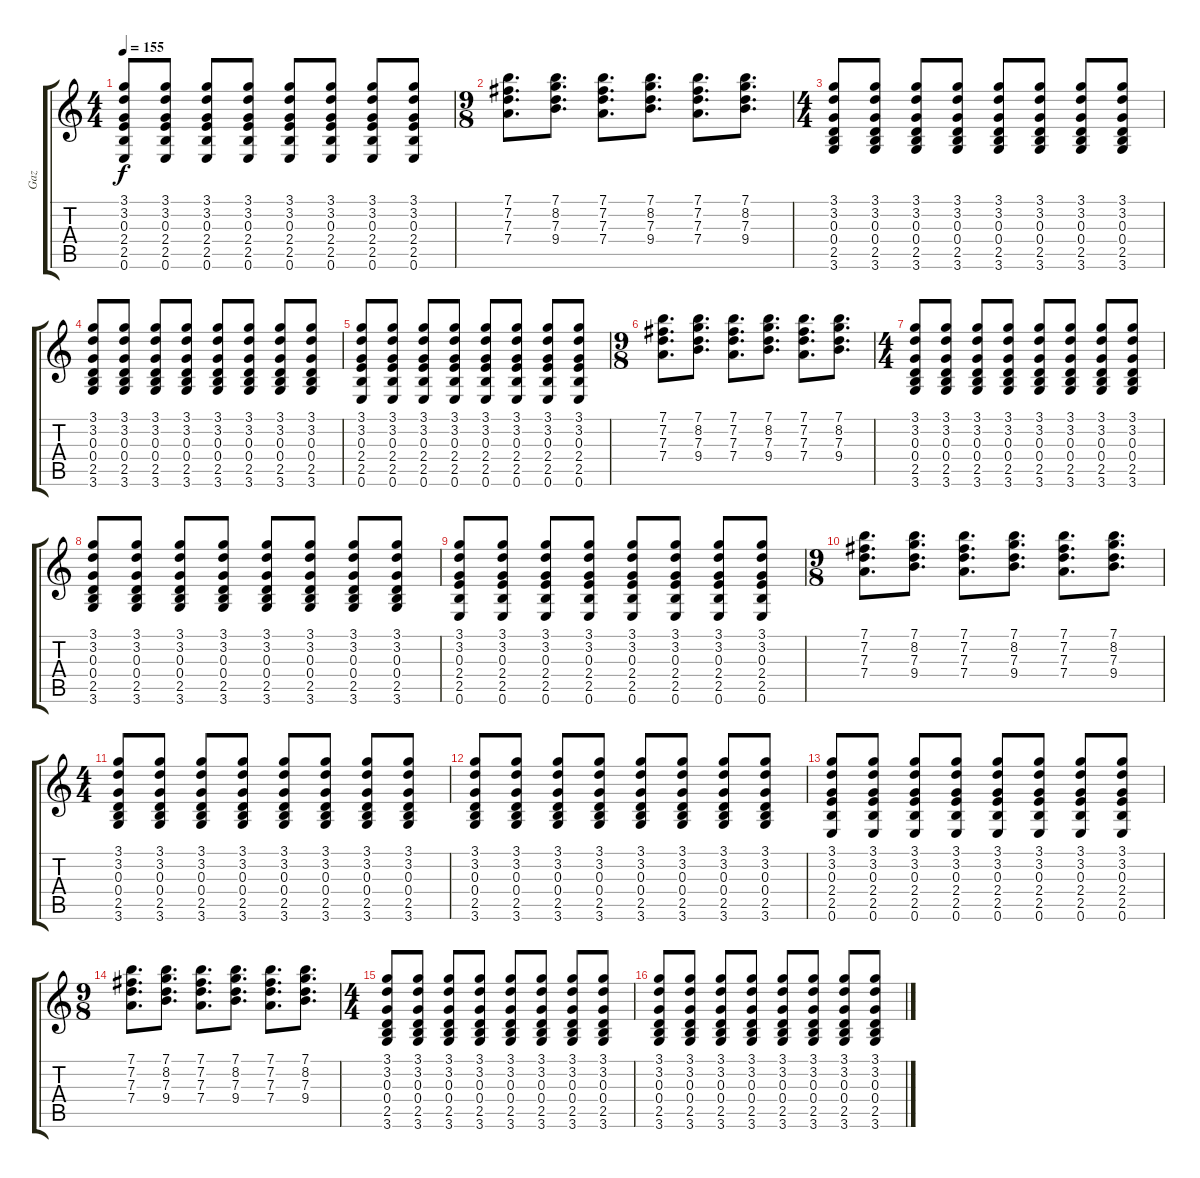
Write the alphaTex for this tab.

\track ("Gaz" "Gaz") {instrument distortionguitar}
\staff {score tabs}
\tuning (E4 B3 G3 D3 A2 E2) {hide}
\ts (4 4)
\tempo 155
\clef g2
\ks c
(3.1 3.2 0.3 2.4 2.5 0.6).8{dy f} (3.1 3.2 0.3 2.4 2.5 0.6).8 (3.1 3.2 0.3 2.4 2.5 0.6).8 (3.1 3.2 0.3 2.4 2.5 0.6).8 (3.1 3.2 0.3 2.4 2.5 0.6).8 (3.1 3.2 0.3 2.4 2.5 0.6).8 (3.1 3.2 0.3 2.4 2.5 0.6).8 (3.1 3.2 0.3 2.4 2.5 0.6).8 |
\ts (9 8)
(7.1 7.2 7.3 7.4).8{d} (7.1 8.2 7.3 9.4).8{d} (7.1 7.2 7.3 7.4).8{d} (7.1 8.2 7.3 9.4).8{d} (7.1 7.2 7.3 7.4).8{d} (7.1 8.2 7.3 9.4).8{d} |
\ts (4 4)
(3.1 3.2 0.3 0.4 2.5 3.6).8 (3.1 3.2 0.3 0.4 2.5 3.6).8 (3.1 3.2 0.3 0.4 2.5 3.6).8 (3.1 3.2 0.3 0.4 2.5 3.6).8 (3.1 3.2 0.3 0.4 2.5 3.6).8 (3.1 3.2 0.3 0.4 2.5 3.6).8 (3.1 3.2 0.3 0.4 2.5 3.6).8 (3.1 3.2 0.3 0.4 2.5 3.6).8 |
(3.1 3.2 0.3 0.4 2.5 3.6).8 (3.1 3.2 0.3 0.4 2.5 3.6).8 (3.1 3.2 0.3 0.4 2.5 3.6).8 (3.1 3.2 0.3 0.4 2.5 3.6).8 (3.1 3.2 0.3 0.4 2.5 3.6).8 (3.1 3.2 0.3 0.4 2.5 3.6).8 (3.1 3.2 0.3 0.4 2.5 3.6).8 (3.1 3.2 0.3 0.4 2.5 3.6).8 |
(3.1 3.2 0.3 2.4 2.5 0.6).8 (3.1 3.2 0.3 2.4 2.5 0.6).8 (3.1 3.2 0.3 2.4 2.5 0.6).8 (3.1 3.2 0.3 2.4 2.5 0.6).8 (3.1 3.2 0.3 2.4 2.5 0.6).8 (3.1 3.2 0.3 2.4 2.5 0.6).8 (3.1 3.2 0.3 2.4 2.5 0.6).8 (3.1 3.2 0.3 2.4 2.5 0.6).8 |
\ts (9 8)
(7.1 7.2 7.3 7.4).8{d} (7.1 8.2 7.3 9.4).8{d} (7.1 7.2 7.3 7.4).8{d} (7.1 8.2 7.3 9.4).8{d} (7.1 7.2 7.3 7.4).8{d} (7.1 8.2 7.3 9.4).8{d} |
\ts (4 4)
(3.1 3.2 0.3 0.4 2.5 3.6).8 (3.1 3.2 0.3 0.4 2.5 3.6).8 (3.1 3.2 0.3 0.4 2.5 3.6).8 (3.1 3.2 0.3 0.4 2.5 3.6).8 (3.1 3.2 0.3 0.4 2.5 3.6).8 (3.1 3.2 0.3 0.4 2.5 3.6).8 (3.1 3.2 0.3 0.4 2.5 3.6).8 (3.1 3.2 0.3 0.4 2.5 3.6).8 |
(3.1 3.2 0.3 0.4 2.5 3.6).8 (3.1 3.2 0.3 0.4 2.5 3.6).8 (3.1 3.2 0.3 0.4 2.5 3.6).8 (3.1 3.2 0.3 0.4 2.5 3.6).8 (3.1 3.2 0.3 0.4 2.5 3.6).8 (3.1 3.2 0.3 0.4 2.5 3.6).8 (3.1 3.2 0.3 0.4 2.5 3.6).8 (3.1 3.2 0.3 0.4 2.5 3.6).8 |
(3.1 3.2 0.3 2.4 2.5 0.6).8 (3.1 3.2 0.3 2.4 2.5 0.6).8 (3.1 3.2 0.3 2.4 2.5 0.6).8 (3.1 3.2 0.3 2.4 2.5 0.6).8 (3.1 3.2 0.3 2.4 2.5 0.6).8 (3.1 3.2 0.3 2.4 2.5 0.6).8 (3.1 3.2 0.3 2.4 2.5 0.6).8 (3.1 3.2 0.3 2.4 2.5 0.6).8 |
\ts (9 8)
(7.1 7.2 7.3 7.4).8{d} (7.1 8.2 7.3 9.4).8{d} (7.1 7.2 7.3 7.4).8{d} (7.1 8.2 7.3 9.4).8{d} (7.1 7.2 7.3 7.4).8{d} (7.1 8.2 7.3 9.4).8{d} |
\ts (4 4)
(3.1 3.2 0.3 0.4 2.5 3.6).8 (3.1 3.2 0.3 0.4 2.5 3.6).8 (3.1 3.2 0.3 0.4 2.5 3.6).8 (3.1 3.2 0.3 0.4 2.5 3.6).8 (3.1 3.2 0.3 0.4 2.5 3.6).8 (3.1 3.2 0.3 0.4 2.5 3.6).8 (3.1 3.2 0.3 0.4 2.5 3.6).8 (3.1 3.2 0.3 0.4 2.5 3.6).8 |
(3.1 3.2 0.3 0.4 2.5 3.6).8 (3.1 3.2 0.3 0.4 2.5 3.6).8 (3.1 3.2 0.3 0.4 2.5 3.6).8 (3.1 3.2 0.3 0.4 2.5 3.6).8 (3.1 3.2 0.3 0.4 2.5 3.6).8 (3.1 3.2 0.3 0.4 2.5 3.6).8 (3.1 3.2 0.3 0.4 2.5 3.6).8 (3.1 3.2 0.3 0.4 2.5 3.6).8 |
(3.1 3.2 0.3 2.4 2.5 0.6).8 (3.1 3.2 0.3 2.4 2.5 0.6).8 (3.1 3.2 0.3 2.4 2.5 0.6).8 (3.1 3.2 0.3 2.4 2.5 0.6).8 (3.1 3.2 0.3 2.4 2.5 0.6).8 (3.1 3.2 0.3 2.4 2.5 0.6).8 (3.1 3.2 0.3 2.4 2.5 0.6).8 (3.1 3.2 0.3 2.4 2.5 0.6).8 |
\ts (9 8)
(7.1 7.2 7.3 7.4).8{d} (7.1 8.2 7.3 9.4).8{d} (7.1 7.2 7.3 7.4).8{d} (7.1 8.2 7.3 9.4).8{d} (7.1 7.2 7.3 7.4).8{d} (7.1 8.2 7.3 9.4).8{d} |
\ts (4 4)
(3.1 3.2 0.3 0.4 2.5 3.6).8 (3.1 3.2 0.3 0.4 2.5 3.6).8 (3.1 3.2 0.3 0.4 2.5 3.6).8 (3.1 3.2 0.3 0.4 2.5 3.6).8 (3.1 3.2 0.3 0.4 2.5 3.6).8 (3.1 3.2 0.3 0.4 2.5 3.6).8 (3.1 3.2 0.3 0.4 2.5 3.6).8 (3.1 3.2 0.3 0.4 2.5 3.6).8 |
(3.1 3.2 0.3 0.4 2.5 3.6).8 (3.1 3.2 0.3 0.4 2.5 3.6).8 (3.1 3.2 0.3 0.4 2.5 3.6).8 (3.1 3.2 0.3 0.4 2.5 3.6).8 (3.1 3.2 0.3 0.4 2.5 3.6).8 (3.1 3.2 0.3 0.4 2.5 3.6).8 (3.1 3.2 0.3 0.4 2.5 3.6).8 (3.1 3.2 0.3 0.4 2.5 3.6).8
